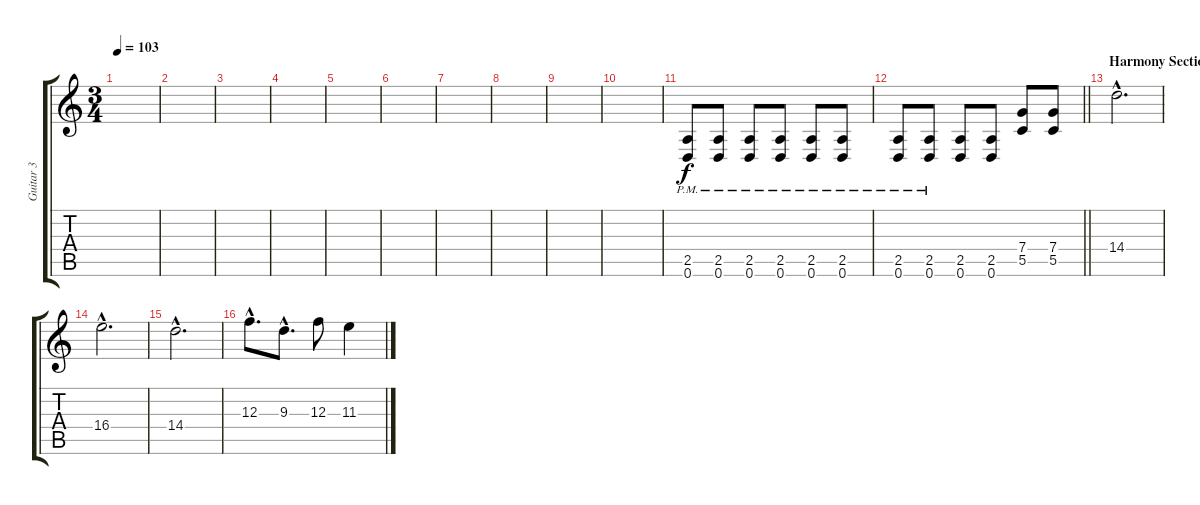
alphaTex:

\track ("Guitar 3" "Guitar 3") {instrument electricguitarjazz}
\staff {score tabs}
\tuning (D4 A3 F3 C3 G2 D2) {hide}
\ts (3 4)
\tempo 103
\clef g2
\ks c
|
|
|
|
|
|
|
|
|
|
(2.5{pm} 0.6{pm}).8{volume 16} (2.5{pm} 0.6{pm}).8 (2.5{pm} 0.6{pm}).8 (2.5{pm} 0.6{pm}).8 (2.5{pm} 0.6{pm}).8 (2.5{pm} 0.6{pm}).8 |
\barLineRight lightlight
(2.5{pm} 0.6{pm}).8 (2.5{pm} 0.6{pm}).8 (2.5 0.6).8 (2.5 0.6).8 (7.4 5.5).8 (7.4 5.5).8 |
\section ("" "Harmony Section")
14.4{hac}.2{d volume 12} |
16.4{hac}.2{d} |
14.4{hac}.2{d} |
12.3{hac}.8{d} 9.3{hac}.8{d} 12.3.8 11.3.4
